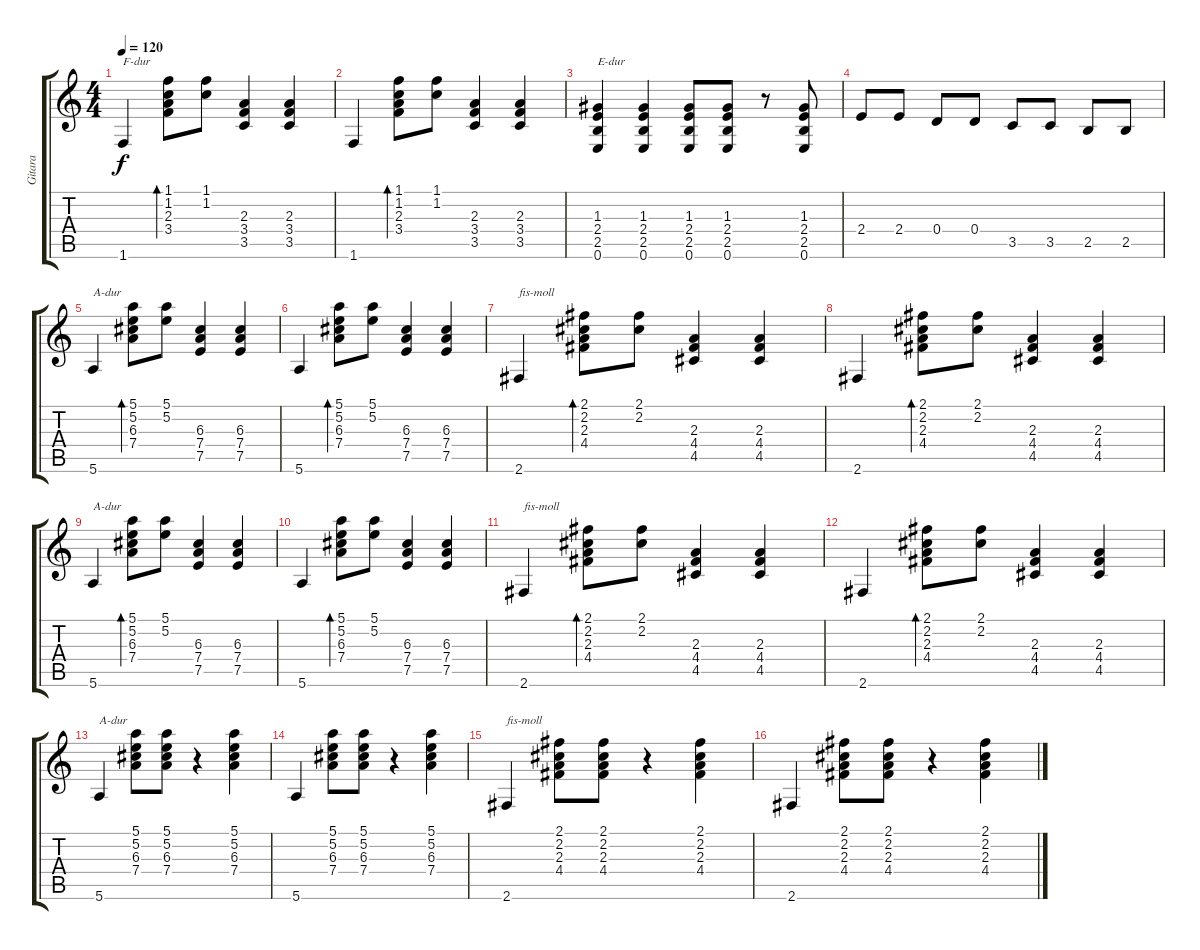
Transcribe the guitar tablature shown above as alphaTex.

\track ("Gitara" "Gitara") {instrument acousticguitarsteel}
\staff {score tabs}
\tuning (E4 B3 G3 D3 A2 E2) {hide}
\ts (4 4)
\tempo 120
\clef g2
\ks c
1.6.4{txt "F-dur" dy f} (1.1 1.2 2.3 3.4).8{bd 240} (1.1 1.2).8 (2.3 3.4 3.5).4 (2.3 3.4 3.5).4 |
1.6.4 (1.1 1.2 2.3 3.4).8{bd 240} (1.1 1.2).8 (2.3 3.4 3.5).4 (2.3 3.4 3.5).4 |
(1.3 2.4 2.5 0.6).4{txt "E-dur"} (1.3 2.4 2.5 0.6).4 (1.3 2.4 2.5 0.6).8 (1.3 2.4 2.5 0.6).8 r.8 (1.3 2.4 2.5 0.6).8 |
2.4.8 2.4.8 0.4.8 0.4.8 3.5.8 3.5.8 2.5.8 2.5.8 |
5.6.4{txt "A-dur"} (5.1 5.2 6.3 7.4).8{bd 240} (5.1 5.2).8 (6.3 7.4 7.5).4 (6.3 7.4 7.5).4 |
5.6.4 (5.1 5.2 6.3 7.4).8{bd 240} (5.1 5.2).8 (6.3 7.4 7.5).4 (6.3 7.4 7.5).4 |
2.6.4{txt "fis-moll"} (2.1 2.2 2.3 4.4).8{bd 240} (2.1 2.2).8 (2.3 4.4 4.5).4 (2.3 4.4 4.5).4 |
2.6.4 (2.1 2.2 2.3 4.4).8{bd 240} (2.1 2.2).8 (2.3 4.4 4.5).4 (2.3 4.4 4.5).4 |
5.6.4{txt "A-dur"} (5.1 5.2 6.3 7.4).8{bd 240} (5.1 5.2).8 (6.3 7.4 7.5).4 (6.3 7.4 7.5).4 |
5.6.4 (5.1 5.2 6.3 7.4).8{bd 240} (5.1 5.2).8 (6.3 7.4 7.5).4 (6.3 7.4 7.5).4 |
2.6.4{txt "fis-moll"} (2.1 2.2 2.3 4.4).8{bd 240} (2.1 2.2).8 (2.3 4.4 4.5).4 (2.3 4.4 4.5).4 |
2.6.4 (2.1 2.2 2.3 4.4).8{bd 240} (2.1 2.2).8 (2.3 4.4 4.5).4 (2.3 4.4 4.5).4 |
5.6.4{txt "A-dur"} (5.1 5.2 6.3 7.4).8 (5.1 5.2 6.3 7.4).8 r.4 (5.1 5.2 6.3 7.4).4 |
5.6.4 (5.1 5.2 6.3 7.4).8 (5.1 5.2 6.3 7.4).8 r.4 (5.1 5.2 6.3 7.4).4 |
2.6.4{txt "fis-moll"} (2.1 2.2 2.3 4.4).8 (2.1 2.2 2.3 4.4).8 r.4 (2.1 2.2 2.3 4.4).4 |
2.6.4 (2.1 2.2 2.3 4.4).8 (2.1 2.2 2.3 4.4).8 r.4 (2.1 2.2 2.3 4.4).4
